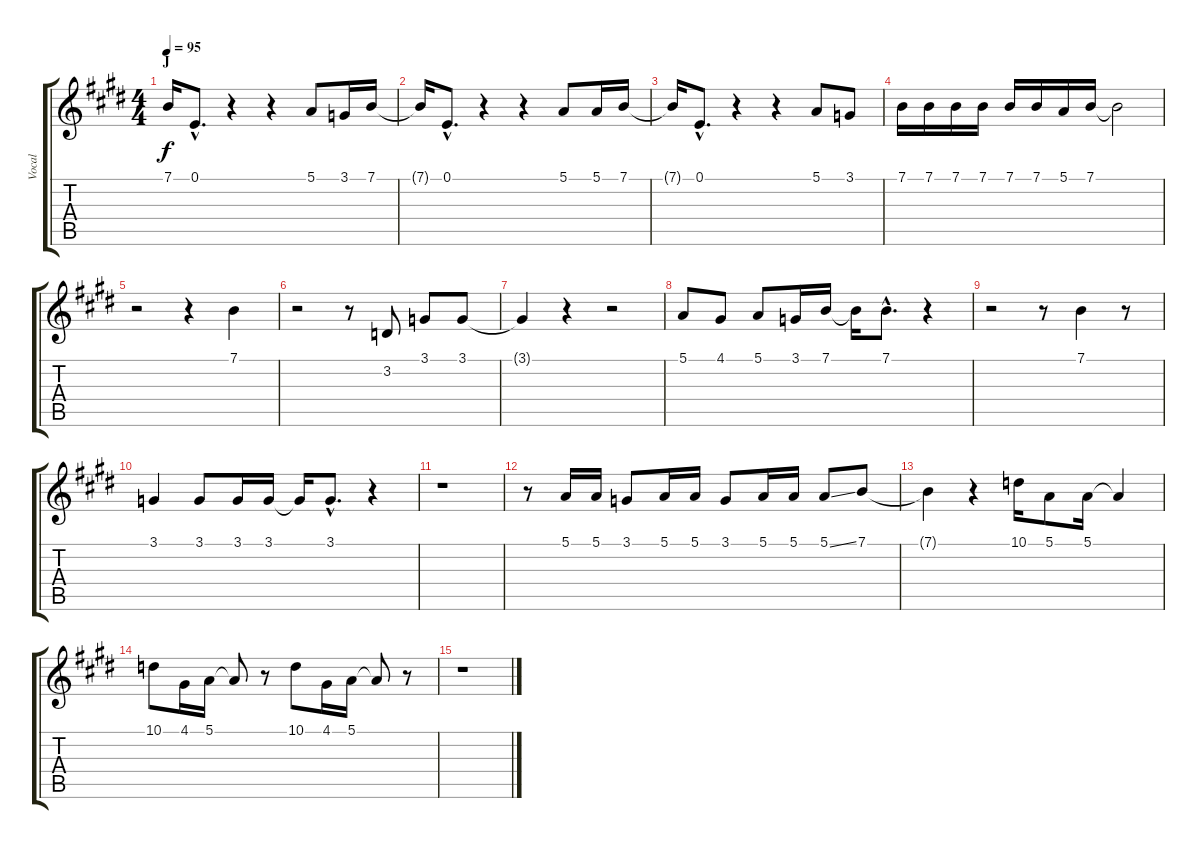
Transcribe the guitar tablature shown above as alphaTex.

\track ("Vocal" "Vocal") {instrument altosax}
\staff {score tabs}
\tuning (E4 B3 G3 D3 A2 E2) {hide}
\ts (4 4)
\section ("" "J")
\tempo 95
\clef g2
\ks e
7.1{t}.16{dy f} 0.1{hac}.8{d} r.4 r.4 5.1.8 3.1.16 7.1.16 |
7.1{t}.16 0.1{hac}.8{d} r.4 r.4 5.1.8 5.1.16 7.1.16 |
7.1{t}.16 0.1{hac}.8{d} r.4 r.4 5.1.8 3.1.8 |
7.1.16 7.1.16 7.1.16 7.1.16 7.1.16 7.1.16 5.1.16 7.1.16 7.1{t}.2 |
r.2 r.4 7.1.4 |
r.2 r.8 3.2.8 3.1.8 3.1.8 |
3.1{t}.4 r.4 r.2 |
5.1.8 4.1.8 5.1.8 3.1.16 7.1.16 7.1{t}.16 7.1{hac}.8{d} r.4 |
r.2 r.8 7.1.4 r.8 |
3.1.4 3.1.8 3.1.16 3.1.16 3.1{t}.16 3.1{hac}.8{d} r.4 |
r.1 |
r.8 5.1.16 5.1.16 3.1.8 5.1.16 5.1.16 3.1.8 5.1.16 5.1.16 5.1{ss}.8 7.1.8 |
7.1{t}.4 r.4 10.1.16 5.1.8 5.1.16 5.1{t}.4 |
10.1.8 4.1.16 5.1.16 5.1{t}.8 r.8 10.1.8 4.1.16 5.1.16 5.1{t}.8 r.8 |
r.1
